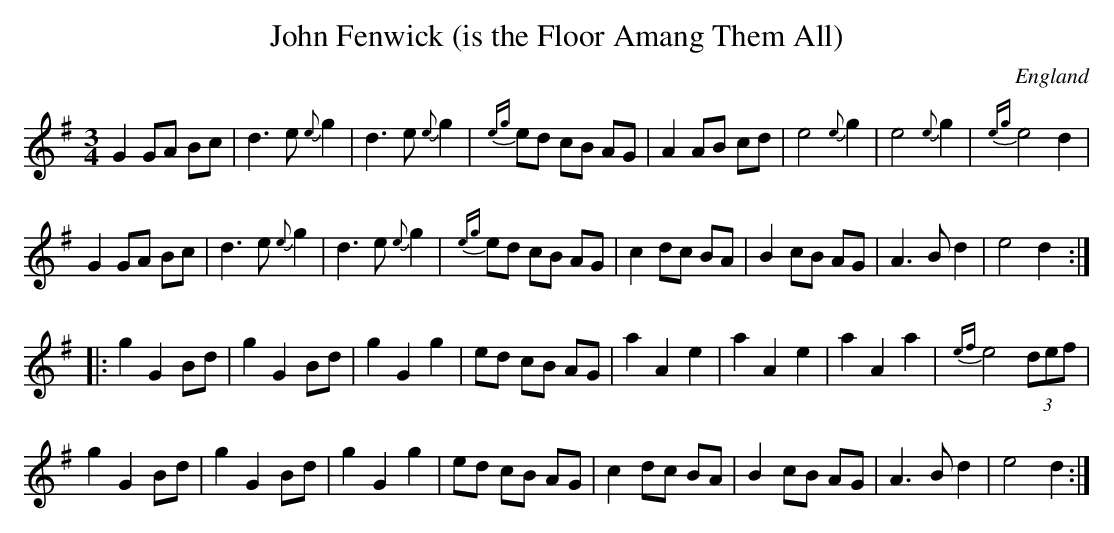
X:1
T:John Fenwick (is the Floor Amang Them All)
O:England
M:3/4
K:G
G2GA Bc|d3e {e}g2|d3e {e}g2|{eg}ed cB AG|\
A2 AB cd|e4 {e}g2|e4 {e}g2|{eg}e4 d2|
G2 GA Bc|d3e {e}g2|d3e {e}g2|{eg}ed cB AG|\
c2 dc BA|B2 cB AG|A3B d2|e4 d2::
g2 G2 Bd|g2 G2 Bd|g2 G2 g2|ed cB AG|\
a2 A2 e2|a2 A2 e2|a2 A2 a2|{ef}e4 (3def|
g2 G2 Bd|g2 G2 Bd|g2 G2 g2|ed cB AG|\
c2 dc BA|B2 cB AG|A3B d2|e4 d2:|
